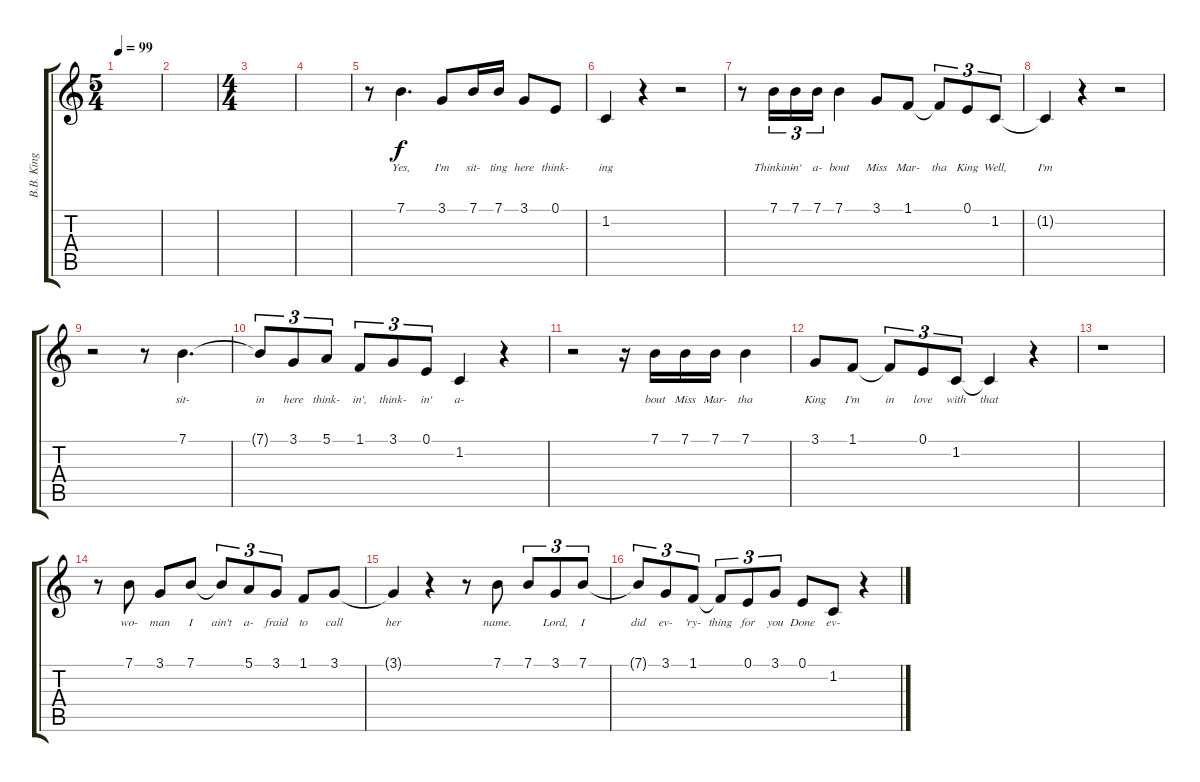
\track ("B.B. King Voice Track " "B.B. King ") {instrument oboe}
\staff {score tabs}
\tuning (E4 B3 G3 D3 A2 E2) {hide}
\ts (5 4)
\tempo 99
\clef g2
\ks c
|
|
\ts (4 4)
|
|
r.8 7.1.4{d lyrics (0 "Yes,") lyrics (1 "") lyrics (2 "") lyrics (3 "") lyrics (4 "")} 3.1.8{lyrics (0 "I'm") lyrics (1 "") lyrics (2 "") lyrics (3 "") lyrics (4 "")} 7.1.16{lyrics (0 "sit-") lyrics (1 "") lyrics (2 "") lyrics (3 "") lyrics (4 "")} 7.1.16{lyrics (0 "ting") lyrics (1 "") lyrics (2 "") lyrics (3 "") lyrics (4 "")} 3.1.8{lyrics (0 "here") lyrics (1 "") lyrics (2 "") lyrics (3 "") lyrics (4 "")} 0.1.8{lyrics (0 "think-") lyrics (1 "") lyrics (2 "") lyrics (3 "") lyrics (4 "")} |
1.2.4{lyrics (0 "ing") lyrics (1 "") lyrics (2 "") lyrics (3 "") lyrics (4 "")} r.4 r.2 |
r.8 7.1.16{tu (3 2) lyrics (0 "Thinkin-") lyrics (1 "") lyrics (2 "") lyrics (3 "") lyrics (4 "")} 7.1.16{tu (3 2) lyrics (0 "in'") lyrics (1 "") lyrics (2 "") lyrics (3 "") lyrics (4 "")} 7.1.16{tu (3 2) lyrics (0 "a-") lyrics (1 "") lyrics (2 "") lyrics (3 "") lyrics (4 "")} 7.1.4{lyrics (0 "bout") lyrics (1 "") lyrics (2 "") lyrics (3 "") lyrics (4 "")} 3.1.8{lyrics (0 "Miss") lyrics (1 "") lyrics (2 "") lyrics (3 "") lyrics (4 "")} 1.1.8{lyrics (0 "Mar-") lyrics (1 "") lyrics (2 "") lyrics (3 "") lyrics (4 "")} 1.1{t}.8{tu (3 2) lyrics (0 "tha") lyrics (1 "") lyrics (2 "") lyrics (3 "") lyrics (4 "")} 0.1.8{tu (3 2) lyrics (0 "King") lyrics (1 "") lyrics (2 "") lyrics (3 "") lyrics (4 "")} 1.2.8{tu (3 2) lyrics (0 "Well,") lyrics (1 "") lyrics (2 "") lyrics (3 "") lyrics (4 "")} |
1.2{t}.4{lyrics (0 "I'm") lyrics (1 "") lyrics (2 "") lyrics (3 "") lyrics (4 "")} r.4 r.2 |
r.2 r.8 7.1.4{d lyrics (0 "sit-") lyrics (1 "") lyrics (2 "") lyrics (3 "") lyrics (4 "")} |
7.1{t}.8{tu (3 2) lyrics (0 "in") lyrics (1 "") lyrics (2 "") lyrics (3 "") lyrics (4 "")} 3.1.8{tu (3 2) lyrics (0 "here") lyrics (1 "") lyrics (2 "") lyrics (3 "") lyrics (4 "")} 5.1.8{tu (3 2) lyrics (0 "think-") lyrics (1 "") lyrics (2 "") lyrics (3 "") lyrics (4 "")} 1.1.8{tu (3 2) lyrics (0 "in',") lyrics (1 "") lyrics (2 "") lyrics (3 "") lyrics (4 "")} 3.1.8{tu (3 2) lyrics (0 "think-") lyrics (1 "") lyrics (2 "") lyrics (3 "") lyrics (4 "")} 0.1.8{tu (3 2) lyrics (0 "in'") lyrics (1 "") lyrics (2 "") lyrics (3 "") lyrics (4 "")} 1.2.4{lyrics (0 "a-") lyrics (1 "") lyrics (2 "") lyrics (3 "") lyrics (4 "")} r.4 |
r.2 r.16 7.1.16{lyrics (0 "bout") lyrics (1 "") lyrics (2 "") lyrics (3 "") lyrics (4 "")} 7.1.16{lyrics (0 "Miss") lyrics (1 "") lyrics (2 "") lyrics (3 "") lyrics (4 "")} 7.1.16{lyrics (0 "Mar-") lyrics (1 "") lyrics (2 "") lyrics (3 "") lyrics (4 "")} 7.1.4{lyrics (0 "tha") lyrics (1 "") lyrics (2 "") lyrics (3 "") lyrics (4 "")} |
3.1.8{lyrics (0 "King") lyrics (1 "") lyrics (2 "") lyrics (3 "") lyrics (4 "")} 1.1.8{lyrics (0 "I'm") lyrics (1 "") lyrics (2 "") lyrics (3 "") lyrics (4 "")} 1.1{t}.8{tu (3 2) lyrics (0 "in") lyrics (1 "") lyrics (2 "") lyrics (3 "") lyrics (4 "")} 0.1.8{tu (3 2) lyrics (0 "love") lyrics (1 "") lyrics (2 "") lyrics (3 "") lyrics (4 "")} 1.2.8{tu (3 2) lyrics (0 "with") lyrics (1 "") lyrics (2 "") lyrics (3 "") lyrics (4 "")} 1.2{t}.4{lyrics (0 "that") lyrics (1 "") lyrics (2 "") lyrics (3 "") lyrics (4 "")} r.4 |
r.1 |
r.8 7.1.8{lyrics (0 "wo-") lyrics (1 "") lyrics (2 "") lyrics (3 "") lyrics (4 "")} 3.1.8{lyrics (0 "man") lyrics (1 "") lyrics (2 "") lyrics (3 "") lyrics (4 "")} 7.1.8{lyrics (0 "I") lyrics (1 "") lyrics (2 "") lyrics (3 "") lyrics (4 "")} 7.1{t}.8{tu (3 2) lyrics (0 "ain't") lyrics (1 "") lyrics (2 "") lyrics (3 "") lyrics (4 "")} 5.1.8{tu (3 2) lyrics (0 "a-") lyrics (1 "") lyrics (2 "") lyrics (3 "") lyrics (4 "")} 3.1.8{tu (3 2) lyrics (0 "fraid") lyrics (1 "") lyrics (2 "") lyrics (3 "") lyrics (4 "")} 1.1.8{lyrics (0 "to") lyrics (1 "") lyrics (2 "") lyrics (3 "") lyrics (4 "")} 3.1.8{lyrics (0 "call") lyrics (1 "") lyrics (2 "") lyrics (3 "") lyrics (4 "")} |
3.1{t}.4{lyrics (0 "her") lyrics (1 "") lyrics (2 "") lyrics (3 "") lyrics (4 "")} r.4 r.8 7.1.8{lyrics (0 "name.") lyrics (1 "") lyrics (2 "") lyrics (3 "") lyrics (4 "")} 7.1.8{tu (3 2) lyrics (0 "") lyrics (1 "") lyrics (2 "") lyrics (3 "") lyrics (4 "")} 3.1.8{tu (3 2) lyrics (0 "Lord,") lyrics (1 "") lyrics (2 "") lyrics (3 "") lyrics (4 "")} 7.1.8{tu (3 2) lyrics (0 "I") lyrics (1 "") lyrics (2 "") lyrics (3 "") lyrics (4 "")} |
7.1{t}.8{tu (3 2) lyrics (0 "did") lyrics (1 "") lyrics (2 "") lyrics (3 "") lyrics (4 "")} 3.1.8{tu (3 2) lyrics (0 "ev-") lyrics (1 "") lyrics (2 "") lyrics (3 "") lyrics (4 "")} 1.1.8{tu (3 2) lyrics (0 "'ry-") lyrics (1 "") lyrics (2 "") lyrics (3 "") lyrics (4 "")} 1.1{t}.8{tu (3 2) lyrics (0 "thing") lyrics (1 "") lyrics (2 "") lyrics (3 "") lyrics (4 "")} 0.1.8{tu (3 2) lyrics (0 "for") lyrics (1 "") lyrics (2 "") lyrics (3 "") lyrics (4 "")} 3.1.8{tu (3 2) lyrics (0 "you") lyrics (1 "") lyrics (2 "") lyrics (3 "") lyrics (4 "")} 0.1.8{lyrics (0 "Done") lyrics (1 "") lyrics (2 "") lyrics (3 "") lyrics (4 "")} 1.2.8{lyrics (0 "ev-") lyrics (1 "") lyrics (2 "") lyrics (3 "") lyrics (4 "")} r.4
